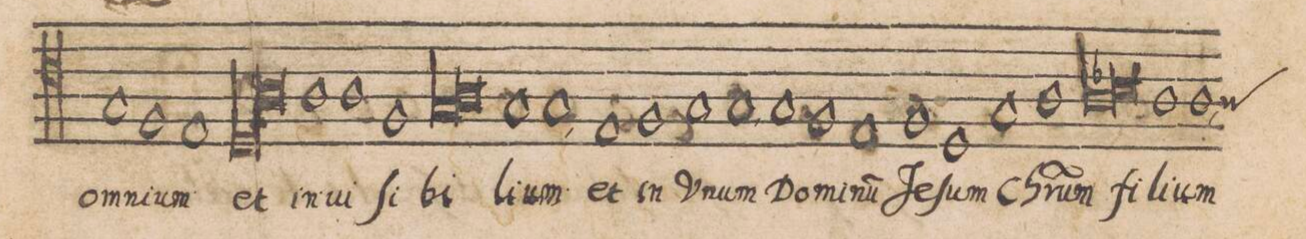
**kern	**text
*I"TENOR	*
*clefC4	*
*k[]	*
*met(C|)	*
*M2/1	*
1G	om-
=13-	=13-
1F	-ni-
1E	-um
=14-	=14-
*lig	*
1D	et
1A	.
*Xlig	*
=15-	=15-
1A	in-
1A	-ui-
=16-	=16-
1F	-ſi-
*lig	*
1G	-bi-
=17-	=17-
1A	.
*Xlig	*
1G	-li-
=18-	=18-
1G,	-um
1E	et
=19-	=19-
1F	in
1G	V-
=20-	=20-
1G,	-num
1G	Do-
=21-	=21-
1F	-mi-
1E	-nu(m)
=22-	=22-
1F	Je-
1D	-ſum
=23-	=23-
1G	Chr(i-
1A	-st)um
=24-	=24-
*lig	*
1A	fi-
1B-X	.
*Xlig	*
=25-	=25-
1A	-li-
*custos:A	*
1A,	-um
=26-	=26-
*-	*-
